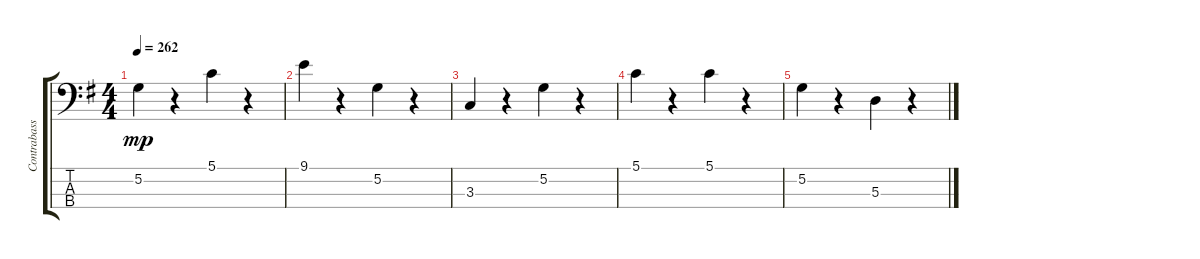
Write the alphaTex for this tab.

\track ("Contrabass" "Contrabass") {instrument acousticbass}
\staff {score tabs}
\tuning (G2 D2 A1 E1) {hide}
\ts (4 4)
\section ("" "")
\tempo 262
\clef f4
\ks g
5.2.4{dy mp} r.4 5.1.4 r.4 |
9.1.4 r.4 5.2.4 r.4 |
3.3.4 r.4 5.2.4 r.4 |
5.1.4 r.4 5.1.4 r.4 |
5.2.4 r.4 5.3.4 r.4
